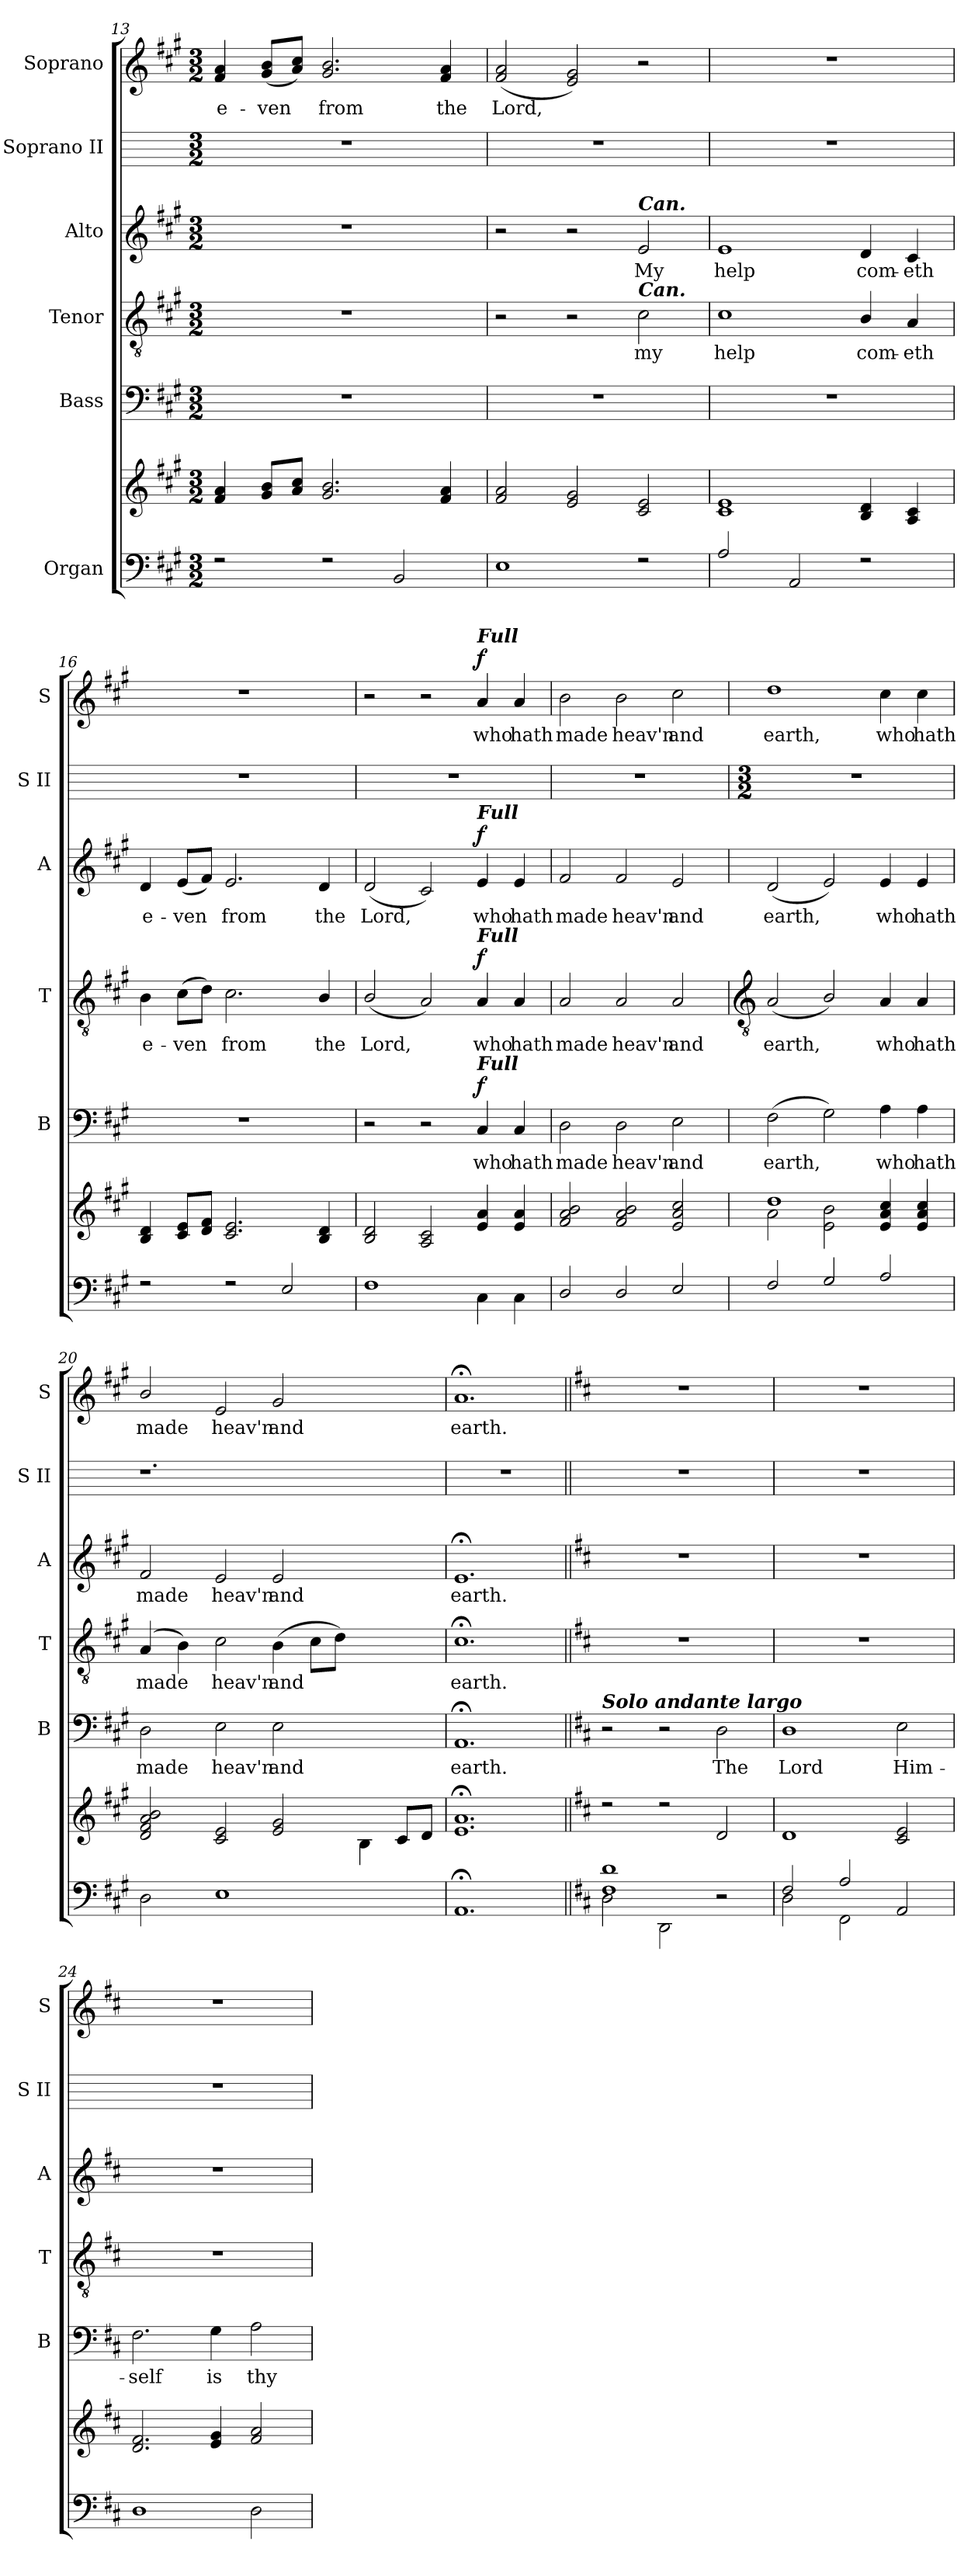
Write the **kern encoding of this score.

**kern	**kern	**kern	**text	**dynam	**kern	**text	**dynam	**kern	**text	**dynam	**kern	**kern	**text	**dynam
*part6	*part6	*part5	*part5	*part5	*part4	*part4	*part4	*part3	*part3	*part3	*part2	*part1	*part1	*part1
*staff7	*staff6	*staff5	*staff5	*staff5	*staff4	*staff4	*staff4	*staff3	*staff3	*staff3	*staff2	*staff1	*staff1	*staff1
*I"Organ	*	*I"Bass	*	*	*I"Tenor	*	*	*I"Alto	*	*	*I"Soprano II	*I"Soprano	*	*
*	*	*I'B	*	*	*I'T	*	*	*I'A	*	*	*I'S II	*I'S	*	*
!!LO:LB:g=z
*clefF4	*clefG2	*clefF4	*	*	*clefGv2	*	*	*clefG2	*	*	*	*clefG2	*	*
*k[f#c#g#]	*k[f#c#g#]	*k[f#c#g#]	*	*	*k[f#c#g#]	*	*	*k[f#c#g#]	*	*	*	*k[f#c#g#]	*	*
*A:	*A:	*A:	*	*	*A:	*	*	*A:	*	*	*	*A:	*	*
*M3/2	*M3/2	*M3/2	*	*	*M3/2	*	*	*M3/2	*	*	*M3/2	*M3/2	*	*
=13	=13	=13	=13	=13	=13	=13	=13	=13	=13	=13	=13	=13	=13	=13
*^	*^	*	*	*	*	*	*	*	*	*	*	*	*	*
!	!LO:N:vis=1	!	!LO:N:vis=1	!LO:N:vis=1	!	!	!LO:N:vis=1	!	!	!LO:N:vis=1	!	!	!	!	!LO:LY:b	!
2r	1.ryy	4f# 4a	1.ryy	1.r	.	.	1.r	.	.	1.r	.	.	1.r	4f# 4a	e-	.
!	!	!	!	!	!	!	!	!	!	!	!	!	!	!	!LO:LY:b	!
.	.	8g# 8bL	.	.	.	.	.	.	.	.	.	.	.	(<8g# 8bL	-ven	.
.	.	8a 8cc#J	.	.	.	.	.	.	.	.	.	.	.	8a 8cc#J)	.	.
!	!	!	!	!	!	!	!	!	!	!	!	!	!	!	!LO:LY:b	!
2r	.	2.g# 2.b	.	.	.	.	.	.	.	.	.	.	.	2.g#/ 2.b/	from	.
2BB	.	.	.	.	.	.	.	.	.	.	.	.	.	.	.	.
!	!	!	!	!	!	!	!	!	!	!	!	!	!	!	!LO:LY:b	!
.	.	4f# 4a	.	.	.	.	.	.	.	.	.	.	.	4f# 4a	the	.
=14	=14	=14	=14	=14	=14	=14	=14	=14	=14	=14	=14	=14	=14	=14	=14	=14
!	!LO:N:vis=1	!	!LO:N:vis=1	!LO:N:vis=1	!	!	!	!	!	!	!	!	!	!	!LO:LY:b	!
1E	1.ryy	2f# 2a	1.ryy	1.r	.	.	2r	.	.	2r	.	.	1.r	(<2f# 2a	Lord,	.
.	.	2e 2g#	.	.	.	.	2r	.	.	2r	.	.	.	2e 2g#)	.	.
!	!	!	!	!	!	!	!	!	!	!LO:TX:a:Bi:t=Can.	!	!	!	!	!	!
!	!	!	!	!	!	!	!LO:TX:a:Bi:t=Can.	!	!	!	!	!	!	!	!	!
!	!	!	!	!	!	!	!	!LO:LY:b	!	!	!LO:LY:b	!	!	!	!	!
2r	.	2c# 2e	.	.	.	.	2c#	my	.	2e	My	.	.	2r	.	.
=15	=15	=15	=15	=15	=15	=15	=15	=15	=15	=15	=15	=15	=15	=15	=15	=15
!	!LO:N:vis=1	!	!LO:N:vis=1	!LO:N:vis=1	!	!	!	!LO:LY:b	!	!	!LO:LY:b	!	!	!LO:N:vis=1	!	!
2A	1.ryy	1c# 1e	1.ryy	1.r	.	.	1c#	help	.	1e	help	.	1.r	1.r	.	.
2AA	.	.	.	.	.	.	.	.	.	.	.	.	.	.	.	.
!	!	!	!	!	!	!	!	!LO:LY:b	!	!	!LO:LY:b	!	!	!	!	!
2r	.	4B 4d	.	.	.	.	4B/	com-	.	4d	com-	.	.	.	.	.
!	!	!	!	!	!	!	!	!LO:LY:b	!	!	!LO:LY:b	!	!	!	!	!
.	.	4A 4c#	.	.	.	.	4A	-eth	.	4c#	-eth	.	.	.	.	.
=16	=16	=16	=16	=16	=16	=16	=16	=16	=16	=16	=16	=16	=16	=16	=16	=16
!	!LO:N:vis=1	!	!LO:N:vis=1	!LO:N:vis=1	!	!	!	!LO:LY:b	!	!	!LO:LY:b	!	!	!LO:N:vis=1	!	!
2r	1.ryy	4B 4d	1.ryy	1.r	.	.	4B	e-	.	4d	e-	.	1.r	1.r	.	.
!	!	!	!	!	!	!	!	!LO:LY:b	!	!	!LO:LY:b	!	!	!	!	!
.	.	8c# 8eL	.	.	.	.	(>8c#L	-ven	.	(<8eL	-ven	.	.	.	.	.
.	.	8d 8f#J	.	.	.	.	8dJ)	.	.	8f#J)	.	.	.	.	.	.
!	!	!	!	!	!	!	!	!LO:LY:b	!	!	!LO:LY:b	!	!	!	!	!
2r	.	2.c# 2.e	.	.	.	.	2.c#	from	.	2.e	from	.	.	.	.	.
2E	.	.	.	.	.	.	.	.	.	.	.	.	.	.	.	.
!	!	!	!	!	!	!	!	!LO:LY:b	!	!	!LO:LY:b	!	!	!	!	!
.	.	4B 4d	.	.	.	.	4B/	the	.	4d	the	.	.	.	.	.
=17	=17	=17	=17	=17	=17	=17	=17	=17	=17	=17	=17	=17	=17	=17	=17	=17
!	!LO:N:vis=1	!	!LO:N:vis=1	!	!	!	!	!LO:LY:b	!	!	!LO:LY:b	!	!	!	!	!
1F#	1.ryy	2B 2d	1.ryy	2r	.	.	(<2B/	Lord,	.	(<2d	Lord,	.	1.r	2r	.	.
.	.	2A 2c#	.	2r	.	.	2A)	.	.	2c#)	.	.	.	2r	.	.
!	!	!	!	!	!	!	!	!	!	!	!	!	!	!LO:TX:a:Bi:t=Full	!	!
!	!	!	!	!	!	!	!	!	!	!LO:TX:a:Bi:t=Full	!	!	!	!	!	!
!	!	!	!	!	!	!	!LO:TX:a:Bi:t=Full	!	!	!	!	!	!	!	!	!
!	!	!	!	!LO:TX:a:Bi:t=Full	!	!	!	!	!	!	!	!	!	!	!	!
!	!	!	!	!	!LO:LY:b	!LO:DY:b	!	!LO:LY:b	!LO:DY:b	!	!LO:LY:b	!LO:DY:b	!	!	!LO:LY:b	!LO:DY:b
4C#\	.	4e 4a	.	4C#	who	f	4A	who	f	4e	who	f	.	4a	who	f
!	!	!	!	!	!LO:LY:b	!	!	!LO:LY:b	!	!	!LO:LY:b	!	!	!	!LO:LY:b	!
4C#\	.	4e 4a	.	4C#	hath	.	4A	hath	.	4e	hath	.	.	4a	hath	.
=18	=18	=18	=18	=18	=18	=18	=18	=18	=18	=18	=18	=18	=18	=18	=18	=18
!	!LO:N:vis=1	!	!LO:N:vis=1	!	!LO:LY:b	!	!	!LO:LY:b	!	!	!LO:LY:b	!	!	!	!LO:LY:b	!
2D	1.ryy	2f#/ 2a/ 2b/	1.ryy	2D	made	.	2A	made	.	2f#	made	.	1.r	2b	made	.
!	!	!	!	!	!LO:LY:b	!	!	!LO:LY:b	!	!	!LO:LY:b	!	!	!	!LO:LY:b	!
2D	.	2f#/ 2a/ 2b/	.	2D	heav'n	.	2A	heav'n	.	2f#	heav'n	.	.	2b	heav'n	.
!	!	!	!	!	!LO:LY:b	!	!	!LO:LY:b	!	!	!LO:LY:b	!	!	!	!LO:LY:b	!
2E	.	2e/ 2a/ 2cc#/	.	2E	and	.	2A	and	.	2e	and	.	.	2cc#	and	.
!!LO:LB:g=z
=19	=19	=19	=19	=19	=19	=19	=19	=19	=19	=19	=19	=19	=19	=19	=19	=19
*	*	*	*	*	*	*	*clefGv2	*	*	*	*	*	*	*	*	*
*	*	*	*	*	*	*	*	*	*	*	*	*	*M3/2	*	*	*
!	!LO:N:vis=1	!	!	!	!LO:LY:b	!	!	!LO:LY:b	!	!	!LO:LY:b	!	!	!	!LO:LY:b	!
2F#	1.ryy	1dd/	2a	(>2F#	earth,	.	(<2A	earth,	.	(<2d	earth,	.	1.r	1dd	earth,	.
2G#	.	.	2e 2b	2G#)	.	.	2B/)	.	.	2e)	.	.	.	.	.	.
!	!	!	!	!	!LO:LY:b	!	!	!LO:LY:b	!	!	!LO:LY:b	!	!	!	!LO:LY:b	!
2A	.	4e/ 4a/ 4cc#/	2ryy	4A	who	.	4A	who	.	4e	who	.	.	4cc#	who	.
!	!	!	!	!	!LO:LY:b	!	!	!LO:LY:b	!	!	!LO:LY:b	!	!	!	!LO:LY:b	!
.	.	4e/ 4a/ 4cc#/	.	4A	hath	.	4A	hath	.	4e	hath	.	.	4cc#	hath	.
=20	=20	=20	=20	=20	=20	=20	=20	=20	=20	=20	=20	=20	=20	=20	=20	=20
!	!LO:N:vis=1	!	!	!	!LO:LY:b	!	!	!LO:LY:b	!	!	!LO:LY:b	!	!	!	!LO:LY:b	!
2D	1.ryy	2d/ 2f#/ 2a/ 2b/	1.ryy	2D	made	.	(<4A	made	.	2f#	made	.	1.r	2b/	made	.
.	.	.	.	.	.	.	4B)	.	.	.	.	.	.	.	.	.
!	!	!	!	!	!LO:LY:b	!	!	!LO:LY:b	!	!	!LO:LY:b	!	!	!	!LO:LY:b	!
1E	.	2c# 2e	.	2E	heav'n	.	2c#	heav'n	.	2e	heav'n	.	.	2e	heav'n	.
!	!	!	!	!	!LO:LY:b	!	!	!LO:LY:b	!	!	!LO:LY:b	!	!	!	!LO:LY:b	!
.	.	2e 2g#	.	2E	and	.	(>4B	and	.	2e	and	.	.	2g#	and	.
.	.	.	.	.	.	.	8c#L	.	.	.	.	.	.	.	.	.
.	.	.	.	.	.	.	8dJ)	.	.	.	.	.	.	.	.	.
2ryy	2ryy	2ryy	4B\	2ryy	.	.	2ryy	.	.	2ryy	.	.	2ryy	2ryy	.	.
.	.	.	8c#\L	.	.	.	.	.	.	.	.	.	.	.	.	.
.	.	.	8d/J	.	.	.	.	.	.	.	.	.	.	.	.	.
=21	=21	=21	=21	=21	=21	=21	=21	=21	=21	=21	=21	=21	=21	=21	=21	=21
!	!LO:N:vis=1	!	!LO:N:vis=1	!	!LO:LY:b	!	!	!LO:LY:b	!	!	!LO:LY:b	!	!	!	!LO:LY:b	!
1.AA;	1.ryy	1.e;< 1.a;<	1.ryy	1.AA;<	earth.	.	1.c#;<	earth.	.	1.e;<	earth.	.	1.r	1.a;<	earth.	.
=22||	=22||	=22||	=22||	=22||	=22||	=22||	=22||	=22||	=22||	=22||	=22||	=22||	=22||	=22||	=22||	=22||
*k[f#c#]	*	*k[f#c#]	*	*k[f#c#]	*	*	*k[f#c#]	*	*	*k[f#c#]	*	*	*	*k[f#c#]	*	*
*D:	*	*D:	*	*D:	*	*	*D:	*	*	*D:	*	*	*	*D:	*	*
!	!	!	!	!LO:TX:a:Bi:t=Solo andante largo	!	!	!	!	!	!	!	!	!	!	!	!
!	!	!	!	!	!	!	!LO:N:vis=1	!	!	!LO:N:vis=1	!	!	!	!LO:N:vis=1	!	!
1F# 1d	2D	2r	1.ryy	2r	.	.	1.r	.	.	1.r	.	.	1.r	1.r	.	.
.	2DD	2r	.	2r	.	.	.	.	.	.	.	.	.	.	.	.
!	!	!	!	!	!LO:LY:b	!	!	!	!	!	!	!	!	!	!	!
2ryy	2r	2d	.	2D	The	.	.	.	.	.	.	.	.	.	.	.
=23	=23	=23	=23	=23	=23	=23	=23	=23	=23	=23	=23	=23	=23	=23	=23	=23
!	!	!	!	!	!LO:LY:b	!	!LO:N:vis=1	!	!	!LO:N:vis=1	!	!	!	!LO:N:vis=1	!	!
2F#/	2D	1d	1.ryy	1D	Lord	.	1.r	.	.	1.r	.	.	1.r	1.r	.	.
2A/	2FF#	.	.	.	.	.	.	.	.	.	.	.	.	.	.	.
!	!	!	!	!	!LO:LY:b	!	!	!	!	!	!	!	!	!	!	!
2ryy	2AA	2c# 2e	.	2E	Him-	.	.	.	.	.	.	.	.	.	.	.
=24	=24	=24	=24	=24	=24	=24	=24	=24	=24	=24	=24	=24	=24	=24	=24	=24
!	!	!	!	!	!LO:LY:b	!	!LO:N:vis=1	!	!	!LO:N:vis=1	!	!	!	!LO:N:vis=1	!	!
1.ryy	1D	2.d 2.f#	1.ryy	2.F#	-self	.	1.r	.	.	1.r	.	.	1.r	1.r	.	.
!	!	!	!	!	!LO:LY:b	!	!	!	!	!	!	!	!	!	!	!
.	.	4e 4g	.	4G	is	.	.	.	.	.	.	.	.	.	.	.
!	!	!	!	!	!LO:LY:b	!	!	!	!	!	!	!	!	!	!	!
.	2D	2f# 2a	.	2A	thy	.	.	.	.	.	.	.	.	.	.	.
*v	*v	*	*	*	*	*	*	*	*	*	*	*	*	*	*	*
*	*v	*v	*	*	*	*	*	*	*	*	*	*	*	*	*
=	=	=	=	=	=	=	=	=	=	=	=	=	=	=
*-	*-	*-	*-	*-	*-	*-	*-	*-	*-	*-	*-	*-	*-	*-
